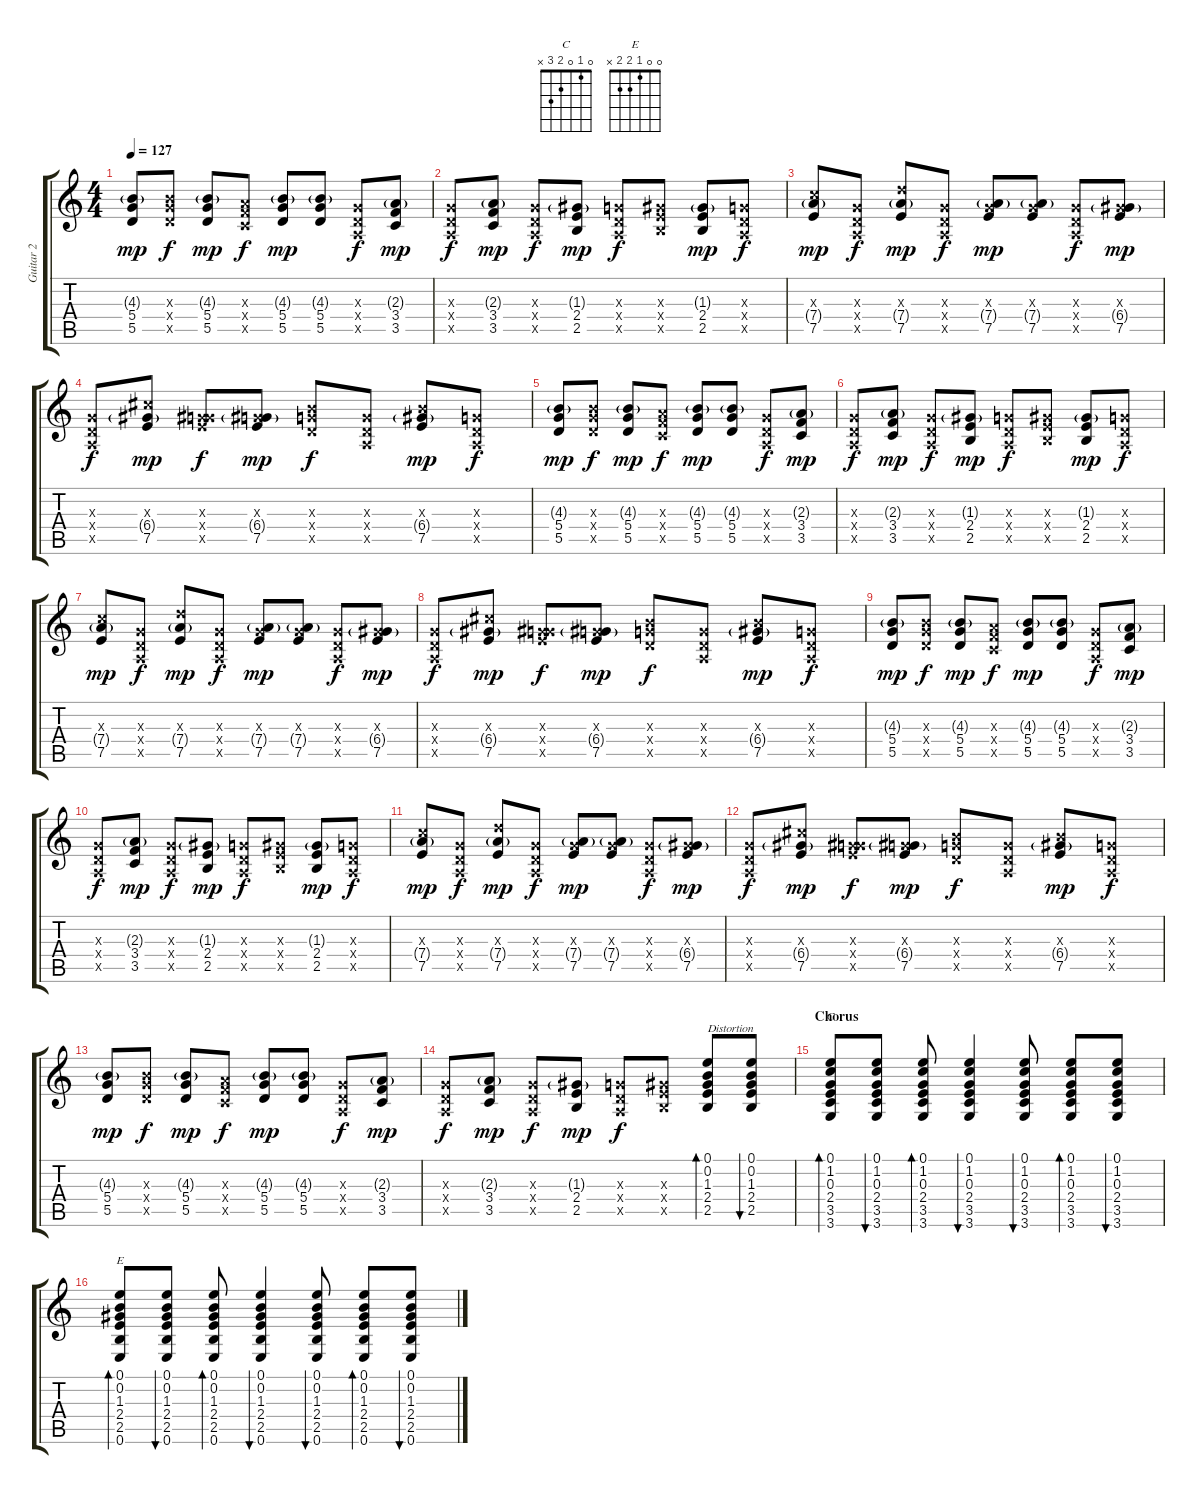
\track ("Guitar 2" "Guitar 2") {instrument overdrivenguitar}
\staff {score tabs}
\tuning (E4 B3 G3 D3 A2 E2) {hide}
\chord ("C" 0 1 0 2 3 x)
\chord ("E" 0 0 1 2 2 x)
\ts (4 4)
\tempo 127
\clef g2
\ks c
(4.3{g} 5.4 5.5).8{dy mp} (4.3{x} 5.4{x} 5.5{x}).8{dy f} (4.3{g} 5.4 5.5).8{dy mp} (2.3{x} 3.4{x} 3.5{x}).8{dy f} (4.3{g} 5.4 5.5).8{dy mp} (4.3{g} 5.4 5.5).8 (0.3{x} 0.4{x} 0.5{x}).8{dy f} (2.3{g} 3.4 3.5).8{dy mp} |
(0.3{x} 0.4{x} 0.5{x}).8{dy f} (2.3{g} 3.4 3.5).8{dy mp} (0.3{x} 0.4{x} 0.5{x}).8{dy f} (1.3{g} 2.4 2.5).8{dy mp} (0.3{x} 0.4{x} 0.5{x}).8{dy f} (1.3{x} 2.4{x} 2.5{x}).8 (1.3{g} 2.4 2.5).8{dy mp} (0.3{x} 0.4{x} 0.5{x}).8{dy f} |
(5.3{x} 7.4{g} 7.5).8{dy mp} (0.3{x} 0.4{x} 0.5{x}).8{dy f} (7.3{x} 7.4{g} 7.5).8{dy mp} (0.3{x} 0.4{x} 0.5{x}).8{dy f} (0.3{x} 7.4{g} 7.5).8{dy mp} (0.3{x} 7.4{g} 7.5).8 (0.3{x} 0.4{x} 0.5{x}).8{dy f} (0.3{x} 6.4{g} 7.5).8{dy mp} |
(0.3{x} 0.4{x} 0.5{x}).8{dy f} (6.3{x} 6.4{g} 7.5).8{dy mp} (0.3{x} 6.4{x} 7.5{x}).8{dy f} (0.3{x} 6.4{g} 7.5).8{dy mp} (4.3{x} 5.4{x} 5.5{x}).8{dy f} (0.3{x} 0.4{x} 0.5{x}).8 (4.3{x} 6.4{g} 7.5).8{dy mp} (0.3{x} 0.4{x} 0.5{x}).8{dy f} |
(4.3{g} 5.4 5.5).8{dy mp} (4.3{x} 5.4{x} 5.5{x}).8{dy f} (4.3{g} 5.4 5.5).8{dy mp} (2.3{x} 3.4{x} 3.5{x}).8{dy f} (4.3{g} 5.4 5.5).8{dy mp} (4.3{g} 5.4 5.5).8 (0.3{x} 0.4{x} 0.5{x}).8{dy f} (2.3{g} 3.4 3.5).8{dy mp} |
(0.3{x} 0.4{x} 0.5{x}).8{dy f} (2.3{g} 3.4 3.5).8{dy mp} (0.3{x} 0.4{x} 0.5{x}).8{dy f} (1.3{g} 2.4 2.5).8{dy mp} (0.3{x} 0.4{x} 0.5{x}).8{dy f} (1.3{x} 2.4{x} 2.5{x}).8 (1.3{g} 2.4 2.5).8{dy mp} (0.3{x} 0.4{x} 0.5{x}).8{dy f} |
(5.3{x} 7.4{g} 7.5).8{dy mp} (0.3{x} 0.4{x} 0.5{x}).8{dy f} (7.3{x} 7.4{g} 7.5).8{dy mp} (0.3{x} 0.4{x} 0.5{x}).8{dy f} (0.3{x} 7.4{g} 7.5).8{dy mp} (0.3{x} 7.4{g} 7.5).8 (0.3{x} 0.4{x} 0.5{x}).8{dy f} (0.3{x} 6.4{g} 7.5).8{dy mp} |
(0.3{x} 0.4{x} 0.5{x}).8{dy f} (6.3{x} 6.4{g} 7.5).8{dy mp} (0.3{x} 6.4{x} 7.5{x}).8{dy f} (0.3{x} 6.4{g} 7.5).8{dy mp} (4.3{x} 5.4{x} 5.5{x}).8{dy f} (0.3{x} 0.4{x} 0.5{x}).8 (4.3{x} 6.4{g} 7.5).8{dy mp} (0.3{x} 0.4{x} 0.5{x}).8{dy f} |
(4.3{g} 5.4 5.5).8{dy mp} (4.3{x} 5.4{x} 5.5{x}).8{dy f} (4.3{g} 5.4 5.5).8{dy mp} (2.3{x} 3.4{x} 3.5{x}).8{dy f} (4.3{g} 5.4 5.5).8{dy mp} (4.3{g} 5.4 5.5).8 (0.3{x} 0.4{x} 0.5{x}).8{dy f} (2.3{g} 3.4 3.5).8{dy mp} |
(0.3{x} 0.4{x} 0.5{x}).8{dy f} (2.3{g} 3.4 3.5).8{dy mp} (0.3{x} 0.4{x} 0.5{x}).8{dy f} (1.3{g} 2.4 2.5).8{dy mp} (0.3{x} 0.4{x} 0.5{x}).8{dy f} (1.3{x} 2.4{x} 2.5{x}).8 (1.3{g} 2.4 2.5).8{dy mp} (0.3{x} 0.4{x} 0.5{x}).8{dy f} |
(5.3{x} 7.4{g} 7.5).8{dy mp} (0.3{x} 0.4{x} 0.5{x}).8{dy f} (7.3{x} 7.4{g} 7.5).8{dy mp} (0.3{x} 0.4{x} 0.5{x}).8{dy f} (0.3{x} 7.4{g} 7.5).8{dy mp} (0.3{x} 7.4{g} 7.5).8 (0.3{x} 0.4{x} 0.5{x}).8{dy f} (0.3{x} 6.4{g} 7.5).8{dy mp} |
(0.3{x} 0.4{x} 0.5{x}).8{dy f} (6.3{x} 6.4{g} 7.5).8{dy mp} (0.3{x} 6.4{x} 7.5{x}).8{dy f} (0.3{x} 6.4{g} 7.5).8{dy mp} (4.3{x} 5.4{x} 5.5{x}).8{dy f} (0.3{x} 0.4{x} 0.5{x}).8 (4.3{x} 6.4{g} 7.5).8{dy mp} (0.3{x} 0.4{x} 0.5{x}).8{dy f} |
(4.3{g} 5.4 5.5).8{dy mp} (4.3{x} 5.4{x} 5.5{x}).8{dy f} (4.3{g} 5.4 5.5).8{dy mp} (2.3{x} 3.4{x} 3.5{x}).8{dy f} (4.3{g} 5.4 5.5).8{dy mp} (4.3{g} 5.4 5.5).8 (0.3{x} 0.4{x} 0.5{x}).8{dy f} (2.3{g} 3.4 3.5).8{dy mp} |
(0.3{x} 0.4{x} 0.5{x}).8{dy f} (2.3{g} 3.4 3.5).8{dy mp} (0.3{x} 0.4{x} 0.5{x}).8{dy f} (1.3{g} 2.4 2.5).8{dy mp} (0.3{x} 0.4{x} 0.5{x}).8{dy f} (1.3{x} 2.4{x} 2.5{x}).8 (0.1 0.2 1.3 2.4 2.5).8{bd 30 txt "Distortion" volume 9 instrument overdrivenguitar} (0.1 0.2 1.3 2.4 2.5).8{bu 30} |
\section ("" "Chorus")
(0.1 1.2 0.3 2.4 3.5 3.6).8{bd 30 ch "C" volume 9 instrument overdrivenguitar} (0.1 1.2 0.3 2.4 3.5 3.6).8{bu 30} (0.1 1.2 0.3 2.4 3.5 3.6).8{bd 30} (0.1 1.2 0.3 2.4 3.5 3.6).4{bu 30} (0.1 1.2 0.3 2.4 3.5 3.6).8{bu 30} (0.1 1.2 0.3 2.4 3.5 3.6).8{bd 30} (0.1 1.2 0.3 2.4 3.5 3.6).8{bu 30} |
(0.1 0.2 1.3 2.4 2.5 0.6).8{bd 30 ch "E"} (0.1 0.2 1.3 2.4 2.5 0.6).8{bu 30} (0.1 0.2 1.3 2.4 2.5 0.6).8{bd 30} (0.1 0.2 1.3 2.4 2.5 0.6).4{bu 30} (0.1 0.2 1.3 2.4 2.5 0.6).8{bu 30} (0.1 0.2 1.3 2.4 2.5 0.6).8{bd 30} (0.1 0.2 1.3 2.4 2.5 0.6).8{bu 30}
